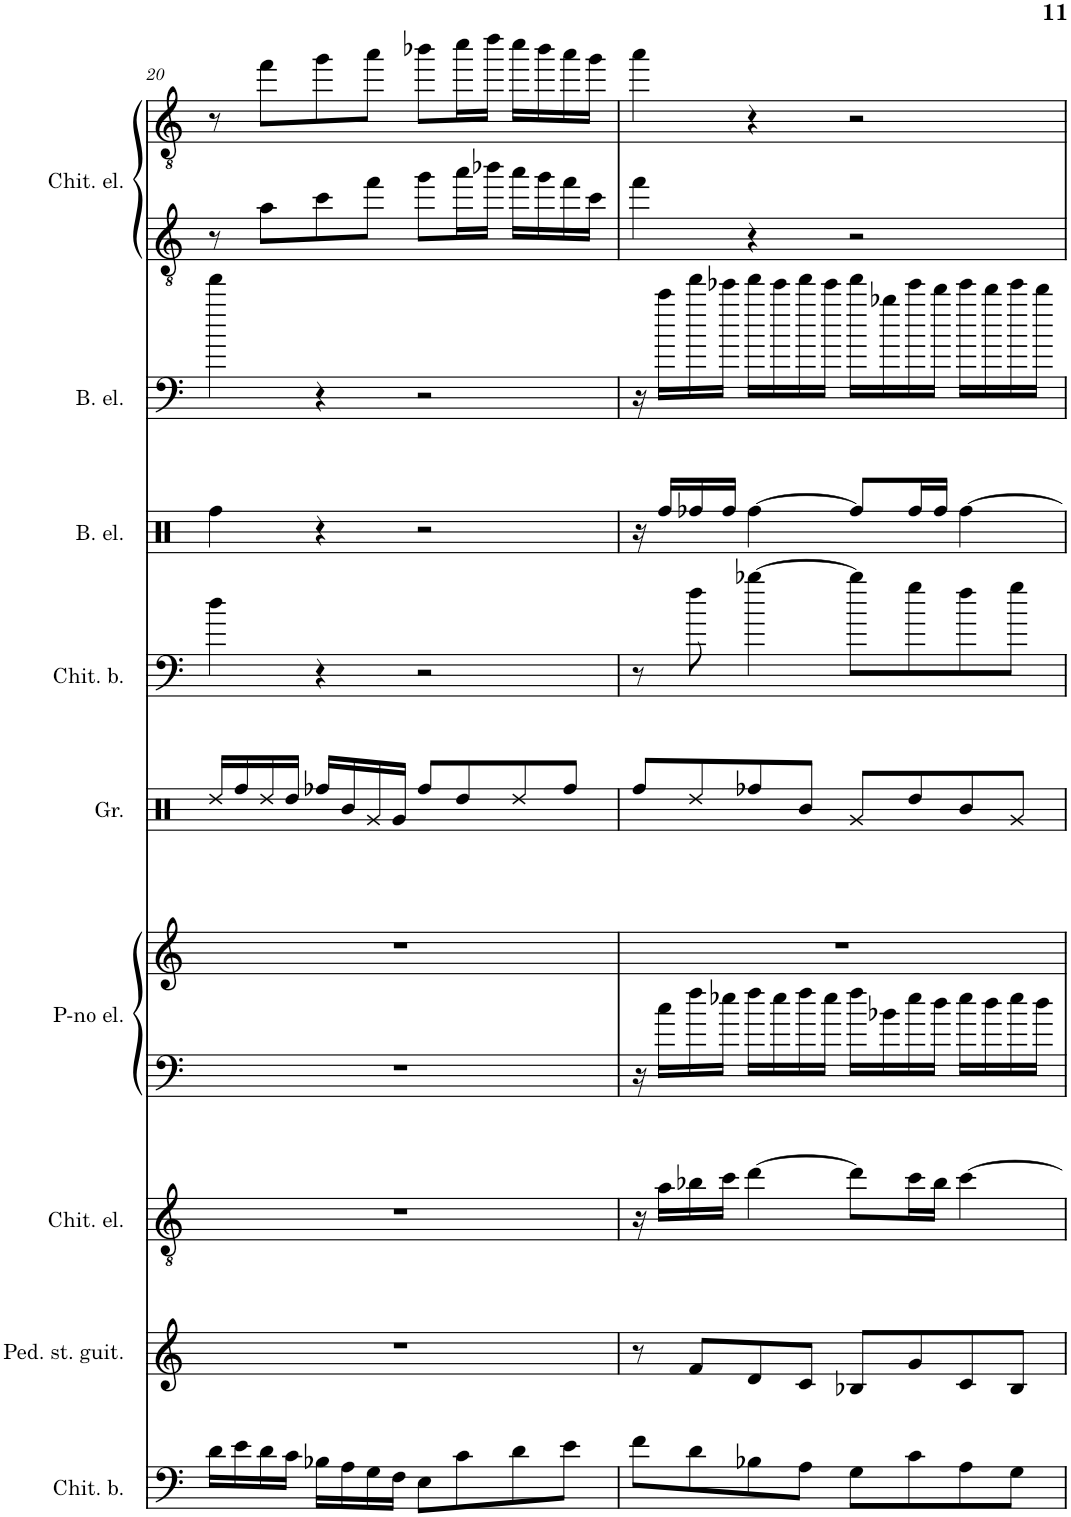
**kern	**kern	**kern	**kern	**kern	**kern	**kern	**kern	**kern	**kern	**kern
*part9	*part8	*part7	*part6	*part6	*part5	*part4	*part3	*part2	*part1	*part1
*staff11	*staff10	*staff9	*staff8	*staff7	*staff6	*staff5	*staff4	*staff3	*staff2	*staff1
*I"Chitarra basso	*I"Pedal steel guitar	*I"Chitarra elettrica	*I"Piano elettrico	*	*I"Grancassa	*I"Chitarra basso	*I"Basso elettrico 5 corde	*I"Basso elettrico 5 corde	*I"Chitarra elettrica	*
*I'Chit. b.	*I'Ped. st. guit.	*I'Chit. el.	*I'P-no el.	*	*I'Gr.	*I'Chit. b.	*I'B. el.	*I'B. el.	*I'Chit. el.	*
!!LO:PB:g=z
*clefF4	*clefG2	*clefGv2	*clefF4	*clefG2	*clefX	*clefF4	*clefX	*clefF4	*clefGv2	*clefGv2
*Trd7c12	*	*	*	*	*	*Trd7c12	*Trd7c12	*Trd7c12	*	*
*k[]	*k[]	*k[]	*k[]	*k[]	*k[]	*k[]	*k[]	*k[]	*k[]	*k[]
*M4/4	*M4/4	*M4/4	*M4/4	*M4/4	*M4/4	*M4/4	*M4/4	*M4/4	*M4/4	*M4/4
=20	=20	=20	=20	=20	=20	=20	=20	=20	=20	=20
16d\LL	1r	1r	1r	1r	16Rdd/LL	4dd\	4Rff\	4fff\	8r	8r
16e\	.	.	.	.	16Rff/	.	.	.	.	.
16d\	.	.	.	.	16Rdd/	.	.	.	8a\L	8ff\L
16c\JJ	.	.	.	.	16Rdd/JJ	.	.	.	.	.
16B-X\LL	.	.	.	.	16Rff/LL	4r	4r	4r	8cc\	8gg\
16A\	.	.	.	.	16R/	.	.	.	.	.
16G\	.	.	.	.	16Rg/	.	.	.	8ff\J	8aa\J
16F\JJ	.	.	.	.	16Rg/JJ	.	.	.	.	.
8E\L	.	.	.	.	8Rff/L	2r	2r	2r	8gg\L	8bb-X\L
8c\	.	.	.	.	8Rdd/	.	.	.	16aa\L	16ccc\L
.	.	.	.	.	.	.	.	.	16bb-X\JJ	16ddd\JJ
8d\	.	.	.	.	8Rdd/	.	.	.	16aa\LL	16ccc\LL
.	.	.	.	.	.	.	.	.	16gg\	16bb-\
8e\J	.	.	.	.	8Rff/J	.	.	.	16ff\	16aa\
.	.	.	.	.	.	.	.	.	16cc\JJ	16gg\JJ
=21	=21	=21	=21	=21	=21	=21	=21	=21	=21	=21
8f\L	8r	16r	16r	1r	8Rff/L	8r	16r	16r	4ff\	4aa\
.	.	16a\LL	16cc\LL	.	.	.	16Rff/LL	16ccc\LL	.	.
8d\	8f/L	16b-X\	16ff\	.	8Rdd/	8ff\	16Rff/	16fff\	.	.
.	.	16cc\JJ	16ee-X\JJ	.	.	.	16Rff/JJ	16eee-X\JJ	.	.
8B-X\	8d/	[4dd\	16ff\LL	.	8Rff/	[4bb-X\	[4Rff\	16fff\LL	4r	4r
.	.	.	16ee-\	.	.	.	.	16eee-\	.	.
8A\J	8c/J	.	16ff\	.	8R/J	.	.	16fff\	.	.
.	.	.	16ee-\JJ	.	.	.	.	16eee-\JJ	.	.
8G\L	8B-X/L	8dd\L]	16ff\LL	.	8Rg/L	8bb-\L]	8Rff/L]	16fff\LL	2r	2r
.	.	.	16b-X\	.	.	.	.	16bb-X\	.	.
8c\	8g/	16cc\L	16ee-\	.	8Rdd/	8gg\	16Rff/L	16eee-\	.	.
.	.	16b-\JJ	16dd\JJ	.	.	.	16Rff/JJ	16ddd\JJ	.	.
8A\	8c/	[4cc\	16ee-\LL	.	8R/	8ff\	[4Rff\	16eee-\LL	.	.
.	.	.	16dd\	.	.	.	.	16ddd\	.	.
8G\J	8B-/J	.	16ee-\	.	8Rg/J	8gg\J	.	16eee-\	.	.
.	.	.	16dd\JJ	.	.	.	.	16ddd\JJ	.	.
=	=	=	=	=	=	=	=	=	=	=
*-	*-	*-	*-	*-	*-	*-	*-	*-	*-	*-
